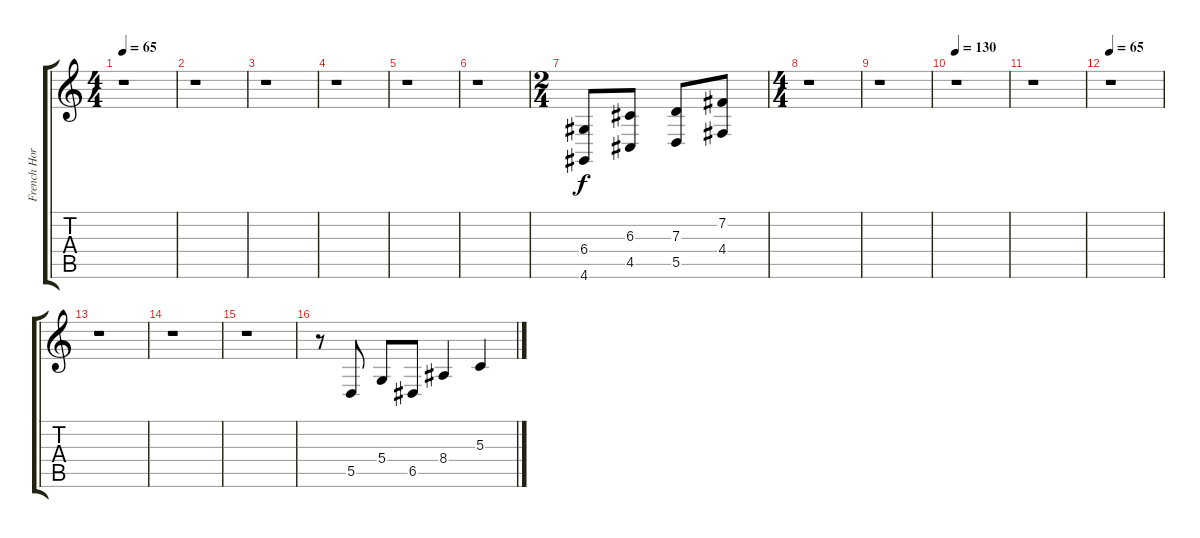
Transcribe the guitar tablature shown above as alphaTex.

\track ("French Horn I (left)" "French Hor") {instrument frenchhorn}
\staff {score tabs}
\tuning (E4 B3 G3 D3 A2 E2) {hide}
\ts (4 4)
\tempo 65
\clef g2
\ks c
r.1{dy f} |
r.1 |
r.1 |
r.1 |
r.1 |
r.1 |
\ts (2 4)
(6.4 4.6).8 (6.3 4.5).8 (7.3 5.5).8 (7.2 4.4).8 |
\ts (4 4)
r.1 |
r.1 |
\tempo 130
r.1 |
r.1 |
\tempo 65
r.1 |
r.1 |
r.1 |
r.1 |
r.8 5.5.8 5.4.8 6.5.8 8.4.4 5.3.4
